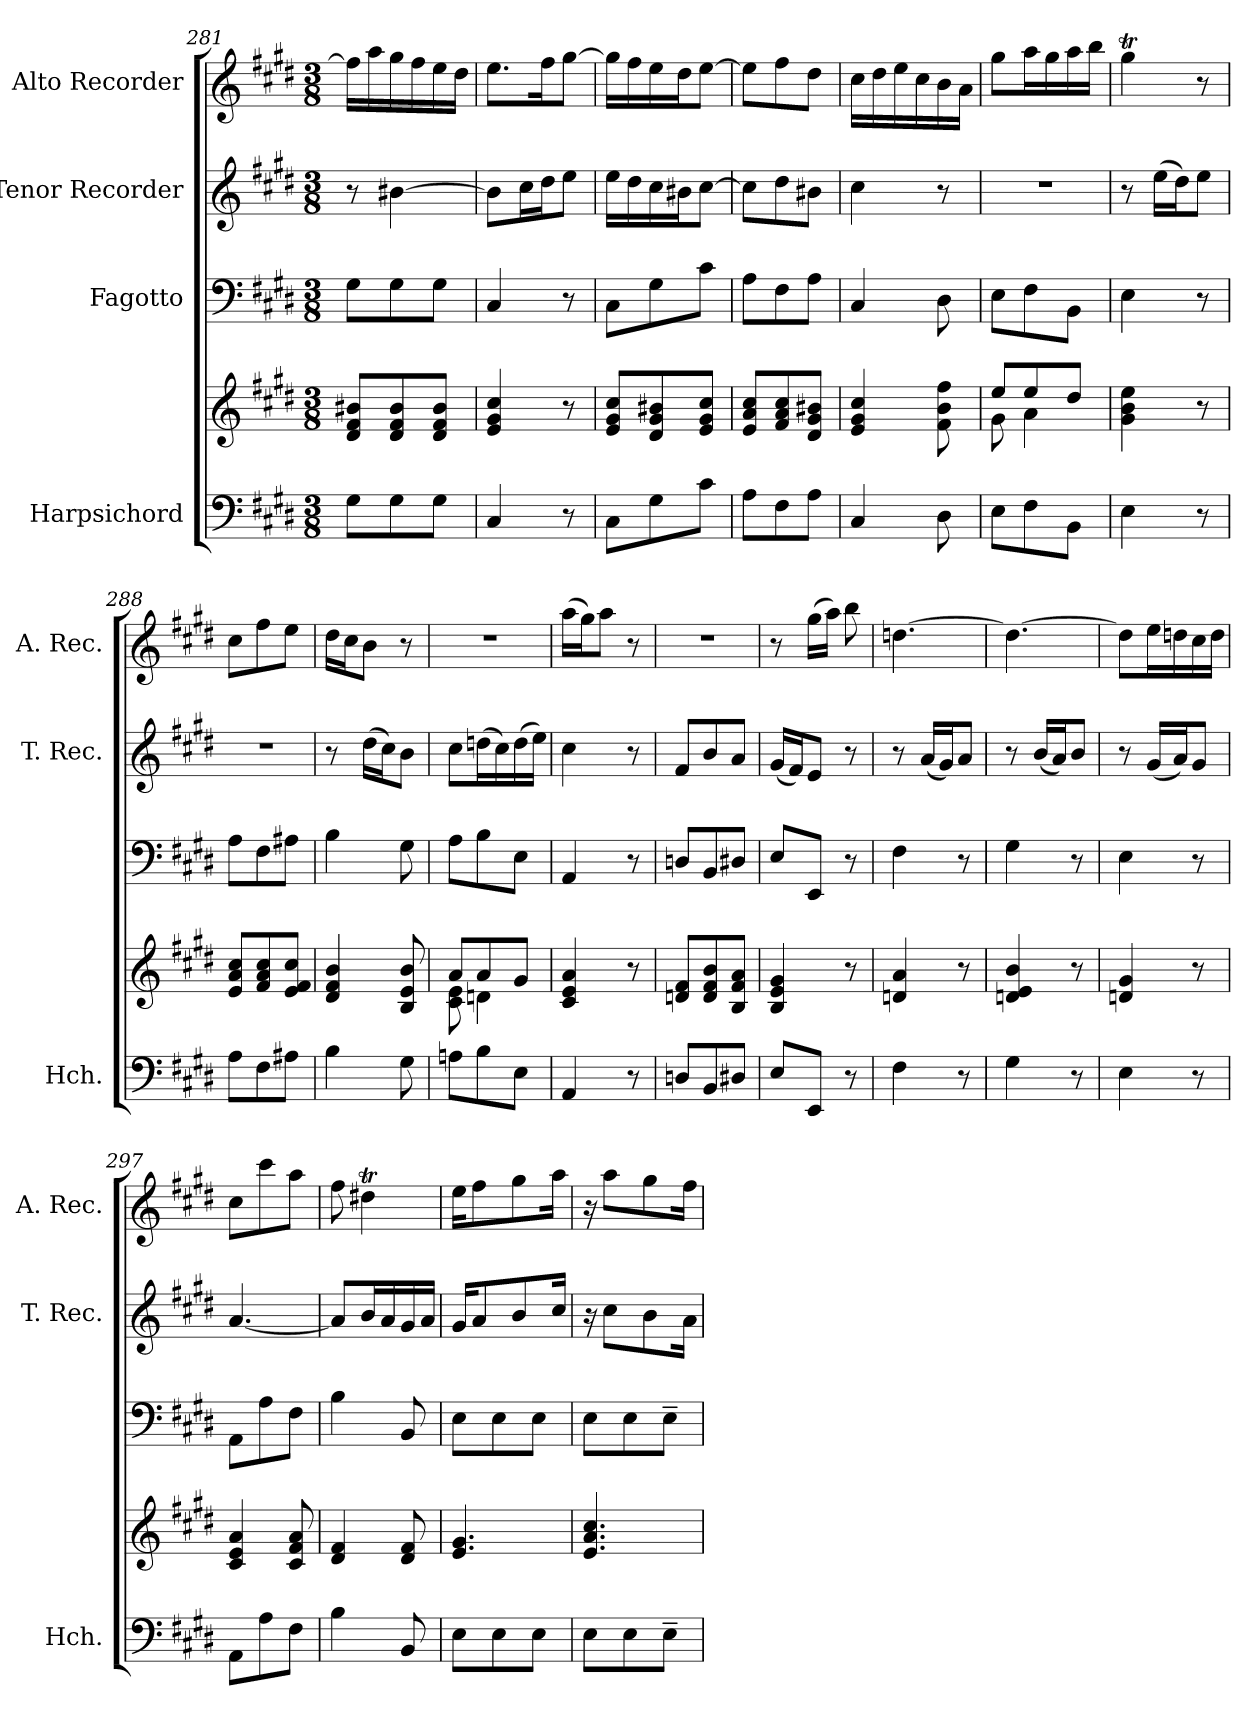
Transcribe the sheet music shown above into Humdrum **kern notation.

**kern	**kern	**kern	**kern	**kern
*part4	*part4	*part3	*part2	*part1
*staff5	*staff4	*staff3	*staff2	*staff1
*I"Harpsichord	*	*I"Fagotto	*I"Tenor Recorder	*I"Alto Recorder
*I'Hch.	*	*	*I'T. Rec.	*I'A. Rec.
!!LO:PB:g=z
*clefF4	*clefG2	*clefF4	*clefG2	*clefG2
*k[f#c#g#d#]	*k[f#c#g#d#]	*k[f#c#g#d#]	*k[f#c#g#d#]	*k[f#c#g#d#]
*M3/8	*M3/8	*M3/8	*M3/8	*M3/8
=281	=281	=281	=281	=281
8G#\L	8d#/ 8f#/ 8b#X/L	8G#\L	8r	16ff#\LL]
.	.	.	.	16aa\
8G#\	8d#/ 8f#/ 8b#/	8G#\	[4b#X\	16gg#\
.	.	.	.	16ff#\
8G#\J	8d#/ 8f#/ 8b#/J	8G#\J	.	16ee\
.	.	.	.	16dd#\JJ
=282	=282	=282	=282	=282
4C#/	4e/ 4g#/ 4cc#/	4C#/	8b#\L]	8.ee\L
.	.	.	16cc#\L	.
.	.	.	16dd#\J	16ff#\K
8r	8r	8r	8ee\J	[8gg#\J
=283	=283	=283	=283	=283
8C#\L	8e/ 8g#/ 8cc#/L	8C#\L	16ee\LL	16gg#\LL]
.	.	.	16dd#\	16ff#\
8G#\	8d#/ 8g#/ 8b#X/	8G#\	16cc#\	16ee\
.	.	.	16b#X\J	16dd#\J
8c#\J	8e/ 8g#/ 8cc#/J	8c#\J	[8cc#\J	[8ee\J
=284	=284	=284	=284	=284
8A\L	8e/ 8a/ 8cc#/L	8A\L	8cc#\L]	8ee\L]
8F#\	8f#/ 8a/ 8cc#/	8F#\	8dd#\	8ff#\
8A\J	8d#/ 8g#/ 8b#X/J	8A\J	8b#X\J	8dd#\J
=285	=285	=285	=285	=285
4C#/	4e/ 4g#/ 4cc#/	4C#/	4cc#\	16cc#\LL
.	.	.	.	16dd#\
.	.	.	.	16ee\
.	.	.	.	16cc#\
8D#\	8f#\ 8b\ 8ff#\	8D#\	8r	16b\
.	.	.	.	16a\JJ
=286	=286	=286	=286	=286
*	*^	*	*	*
8E\L	8ee/L	8g#\	8E\L	4.r	8gg#\L
8F#\	8ee/	4a\	8F#\	.	16aa\L
.	.	.	.	.	16gg#\
8BB\J	8dd#/J	.	8BB\J	.	16aa\
.	.	.	.	.	16bb\JJ
*	*v	*v	*	*	*
=287	=287	=287	=287	=287
4E\	4g#\ 4b\ 4ee\	4E\	8r	4gg#t\
.	.	.	(>16ee\LL	.
.	.	.	16dd#\J)	.
8r	8r	8r	8ee\J	8r
=288	=288	=288	=288	=288
8A\L	8e/ 8a/ 8cc#/L	8A\L	4.r	8cc#\L
8F#\	8f#/ 8a/ 8cc#/	8F#\	.	8ff#\
8A#X\J	8e/ 8f#/ 8cc#/J	8A#X\J	.	8ee\J
=289	=289	=289	=289	=289
4B\	4d#/ 4f#/ 4b/	4B\	8r	16dd#\LL
.	.	.	.	16cc#\J
.	.	.	(>16dd#\LL	8b\J
.	.	.	16cc#\J)	.
8G#\	8B/ 8e/ 8b/	8G#\	8b\J	8r
=290	=290	=290	=290	=290
*	*^	*	*	*
8An\L	8a/L	8c#\ 8e\	8A\L	8cc#\L	4.r
8B\	8a/	4dn\	8B\	(>16ddn\L	.
.	.	.	.	16cc#\)	.
8E\J	8g#/J	.	8E\J	(>16dd\	.
.	.	.	.	16ee\JJ)	.
*	*v	*v	*	*	*
!!LO:LB:g=z
=291	=291	=291	=291	=291
4AA/	4c#/ 4e/ 4a/	4AA/	4cc#\	(>16aa\LL
.	.	.	.	16gg#\J)
.	.	.	.	8aa\J
8r	8r	8r	8r	8r
=292	=292	=292	=292	=292
8Dn/L	8dn/ 8f#/L	8Dn/L	8f#/L	4.r
8BB/	8d/ 8f#/ 8b/	8BB/	8b/	.
8D#X/J	8B/ 8f#/ 8a/J	8D#X/J	8a/J	.
=293	=293	=293	=293	=293
8E/L	4B/ 4e/ 4g#/	8E/L	(16g#/LL	8r
.	.	.	16f#/J)	.
8EE/J	.	8EE/J	8e/J	(>16gg#\LL
.	.	.	.	16aa\JJ)
8r	8r	8r	8r	8bb\
=294	=294	=294	=294	=294
4F#\	4dn/ 4a/	4F#\	8r	[4.ddn\
.	.	.	(16a/LL	.
.	.	.	16g#/J)	.
8r	8r	8r	8a/J	.
=295	=295	=295	=295	=295
4G#\	4dn/ 4e/ 4b/	4G#\	8r	4.dd\_
.	.	.	(16b/LL	.
.	.	.	16a/J)	.
8r	8r	8r	8b/J	.
=296	=296	=296	=296	=296
4E\	4dn/ 4g#/	4E\	8r	8dd\L]
.	.	.	(16g#/LL	16ee\L
.	.	.	16a/J)	16ddn\
8r	8r	8r	8g#/J	16cc#\
.	.	.	.	16dd\JJ
=297	=297	=297	=297	=297
8AA\L	4c#/ 4e/ 4a/	8AA\L	[4.a/	8cc#\L
8A\	.	8A\	.	8ccc#\
8F#\J	8c#/ 8f#/ 8a/	8F#\J	.	8aa\J
=298	=298	=298	=298	=298
4B\	4d#/ 4f#/	4B\	8a/L]	8ff#\
.	.	.	16b/L	4dd#Xt\
.	.	.	16a/	.
8BB/	8d#/ 8f#/	8BB/	16g#/	.
.	.	.	16a/JJ	.
=299	=299	=299	=299	=299
8E\L	4.e/ 4.g#/	8E\L	16g#/KL	16ee\KL
.	.	.	8a/	8ff#\
8E\	.	8E\	.	.
.	.	.	8b/	8gg#\
8E\J	.	8E\J	.	.
.	.	.	16cc#/Jk	16aa\Jk
=300	=300	=300	=300	=300
8E\L	4.e/ 4.a/ 4.cc#/	8E\L	16r	16r
.	.	.	8cc#\L	8aa\L
8E\	.	8E\	.	.
.	.	.	8b\	8gg#\
8E~\J	.	8E~\J	.	.
.	.	.	16a\Jk	16ff#\Jk
=	=	=	=	=
*-	*-	*-	*-	*-
